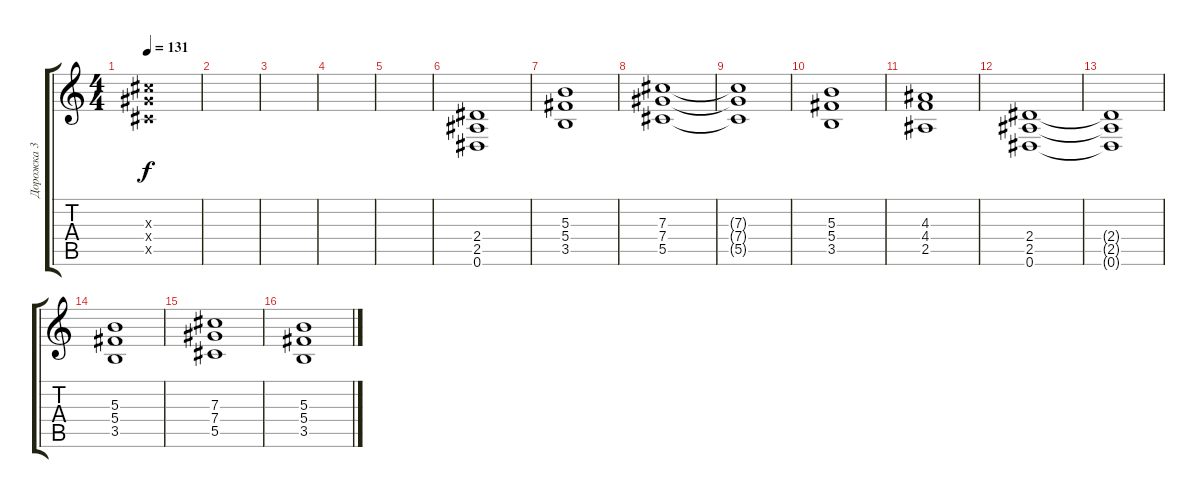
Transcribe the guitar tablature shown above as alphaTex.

\track ("Дорожка 3" "Дорожка 3") {instrument distortionguitar}
\staff {score tabs}
\tuning (Eb4 Bb3 Gb3 Db3 Ab2 Eb2) {hide}
\ts (4 4)
\tempo 131
\clef g2
\ks c
(7.3{x} 7.4{x} 5.5{x}).1{dy f} |
|
|
|
|
(2.4 2.5 0.6).1 |
(5.3 5.4 3.5).1 |
(7.3 7.4 5.5).1 |
(7.3{t} 7.4{t} 5.5{t}).1 |
(5.3 5.4 3.5).1 |
(4.3 4.4 2.5).1 |
(2.4 2.5 0.6).1 |
(2.4{t} 2.5{t} 0.6{t}).1 |
(5.3 5.4 3.5).1 |
(7.3 7.4 5.5).1 |
(5.3 5.4 3.5).1
